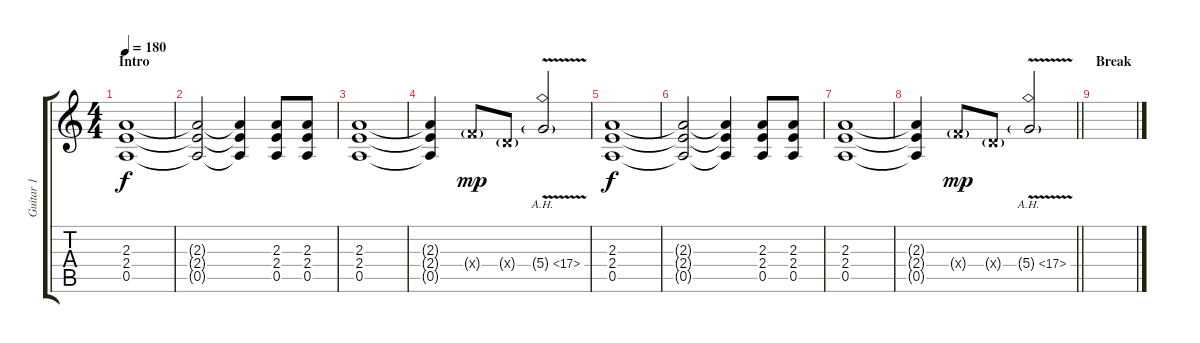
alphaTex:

\track ("Guitar 1" "Guitar 1") {instrument distortionguitar}
\staff {score tabs}
\tuning (E4 B3 G3 D3 A2 E2) {hide}
\ts (4 4)
\section ("" "Intro")
\tempo 180
\clef g2
\ks c
(2.3 2.4 0.5).1{dy f} |
(2.3{t} 2.4{t} 0.5{t}).2 (2.3{t} 2.4{t} 0.5{t}).4 (2.3 2.4 0.5).8 (2.3 2.4 0.5).8 |
(2.3 2.4 0.5).1 |
(2.3{t} 2.4{t} 0.5{t}).4 3.4{g x}.8{dy mp} 0.4{g x}.8 5.4{ah 12 v g}.2 |
(2.3 2.4 0.5).1{dy f} |
(2.3{t} 2.4{t} 0.5{t}).2 (2.3{t} 2.4{t} 0.5{t}).4 (2.3 2.4 0.5).8 (2.3 2.4 0.5).8 |
(2.3 2.4 0.5).1 |
\barLineRight lightlight
(2.3{t} 2.4{t} 0.5{t}).4 3.4{g x}.8{dy mp} 0.4{g x}.8 5.4{ah 12 v g}.2 |
\section ("" "Break")
